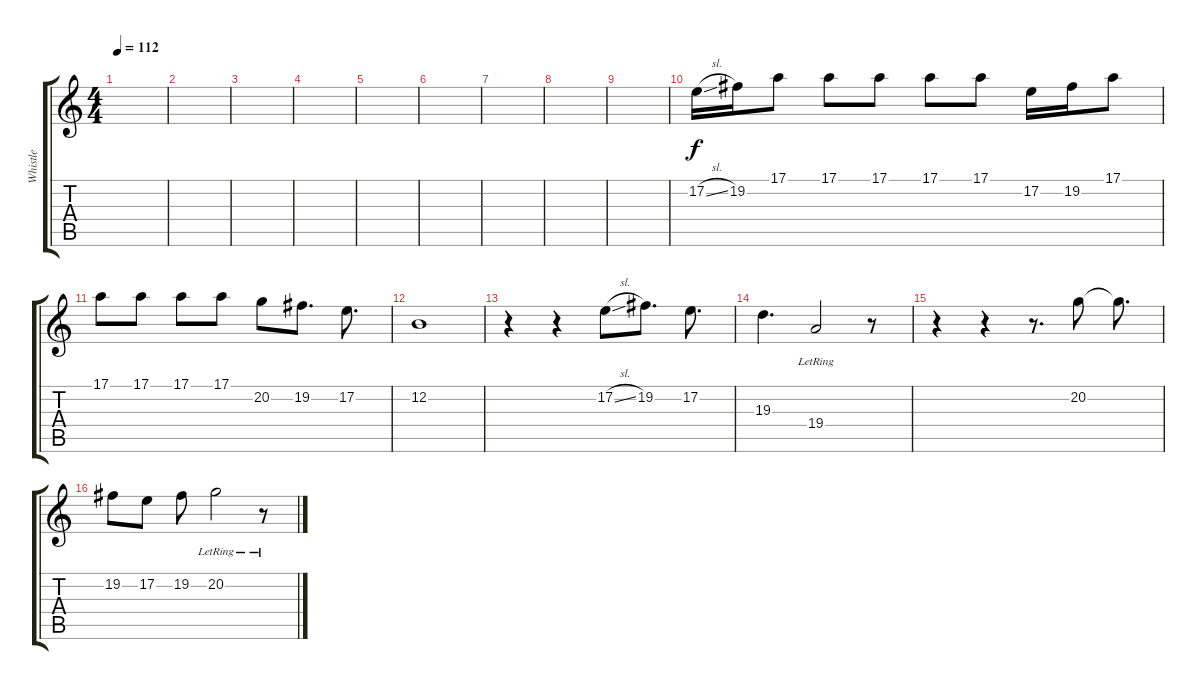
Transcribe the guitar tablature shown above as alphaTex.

\track ("Whistle" "Whistle") {instrument whistle}
\staff {score tabs}
\tuning (E4 B3 G3 D3 A2 E2) {hide}
\ts (4 4)
\tempo 112
\clef g2
\ks c
|
|
|
|
|
|
|
|
|
17.2{sl}.16 19.2.16 17.1.8 17.1.8 17.1.8 17.1.8 17.1.8 17.2.16 19.2.16 17.1.8 |
17.1.8 17.1.8 17.1.8 17.1.8 20.2.8 19.2.8{d} 17.2.8{d} |
12.2.1 |
r.4 r.4 17.2{sl}.8 19.2.8{d} 17.2.8{d} |
19.3.4{d} 19.4{lr}.2 r.8 |
r.4 r.4 r.8{d} 20.2.8 20.2{t}.8{d} |
19.2.8 17.2.8 19.2.8 20.2{lr}.2 r.8
